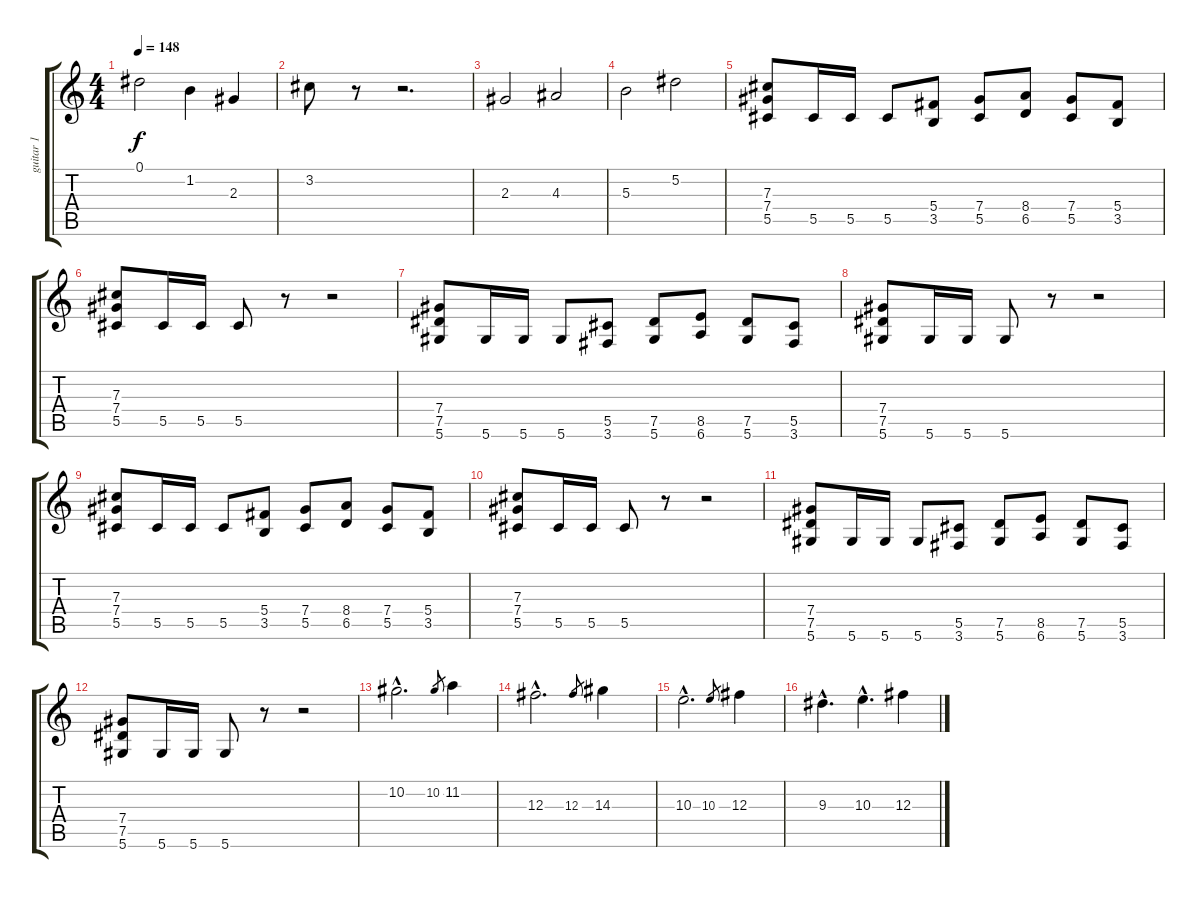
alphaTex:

\track ("guitar 1" "guitar 1") {instrument distortionguitar}
\staff {score tabs}
\tuning (Eb4 Bb3 Gb3 Db3 Ab2 Eb2) {hide}
\ts (4 4)
\tempo 148
\clef g2
\ks c
0.1.2{dy f} 1.2.4 2.3.4 |
3.2.8 r.8 r.2{d} |
2.3.2 4.3.2 |
5.3.2 5.2.2 |
(7.3 7.4 5.5).8 5.5.16 5.5.16 5.5.8 (5.4 3.5).8 (7.4 5.5).8 (8.4 6.5).8 (7.4 5.5).8 (5.4 3.5).8 |
(7.3 7.4 5.5).8 5.5.16 5.5.16 5.5.8 r.8 r.2 |
(7.4 7.5 5.6).8 5.6.16 5.6.16 5.6.8 (5.5 3.6).8 (7.5 5.6).8 (8.5 6.6).8 (7.5 5.6).8 (5.5 3.6).8 |
(7.4 7.5 5.6).8 5.6.16 5.6.16 5.6.8 r.8 r.2 |
(7.3 7.4 5.5).8 5.5.16 5.5.16 5.5.8 (5.4 3.5).8 (7.4 5.5).8 (8.4 6.5).8 (7.4 5.5).8 (5.4 3.5).8 |
(7.3 7.4 5.5).8 5.5.16 5.5.16 5.5.8 r.8 r.2 |
(7.4 7.5 5.6).8 5.6.16 5.6.16 5.6.8 (5.5 3.6).8 (7.5 5.6).8 (8.5 6.6).8 (7.5 5.6).8 (5.5 3.6).8 |
(7.4 7.5 5.6).8 5.6.16 5.6.16 5.6.8 r.8 r.2 |
10.2{hac}.2{d} 10.2.8{gr} 11.2.4 |
12.3{hac}.2{d} 12.3.8{gr} 14.3.4 |
10.3{hac}.2{d} 10.3.8{gr} 12.3.4 |
9.3{hac}.4{d} 10.3{hac}.4{d} 12.3.4
